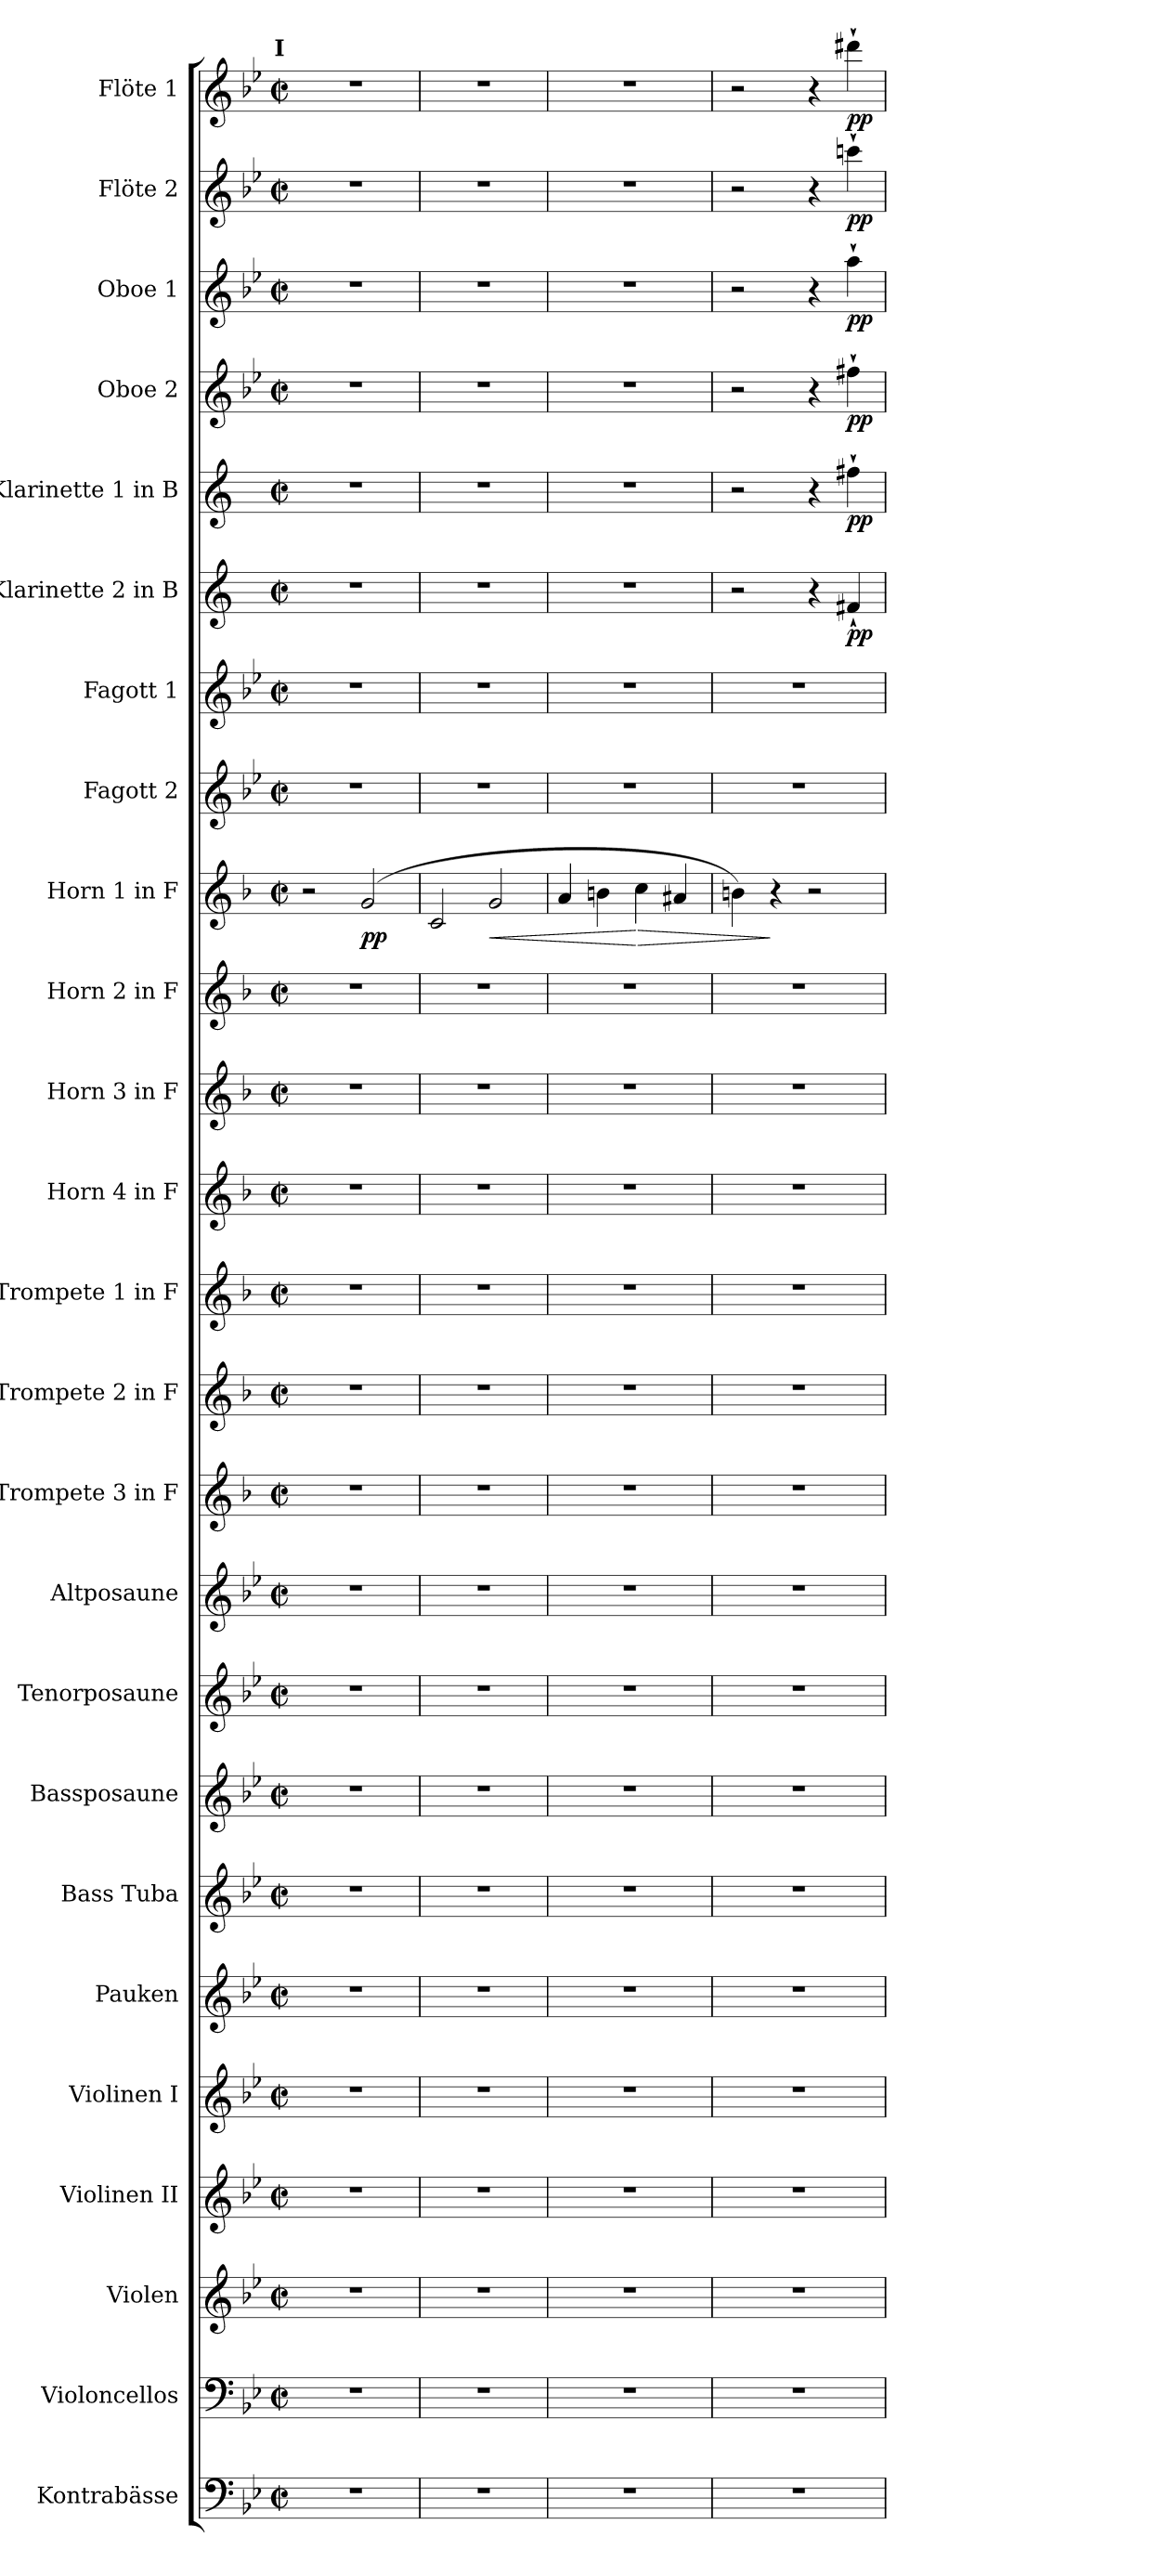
**kern	**kern	**kern	**kern	**kern	**kern	**kern	**kern	**kern	**kern	**kern	**kern	**kern	**kern	**kern	**kern	**kern	**dynam	**kern	**kern	**kern	**dynam	**kern	**dynam	**kern	**dynam	**kern	**dynam	**kern	**dynam	**kern	**dynam
*part25	*part24	*part23	*part22	*part21	*part20	*part19	*part18	*part17	*part16	*part15	*part14	*part13	*part12	*part11	*part10	*part9	*part9	*part8	*part7	*part6	*part6	*part5	*part5	*part4	*part4	*part3	*part3	*part2	*part2	*part1	*part1
*staff25	*staff24	*staff23	*staff22	*staff21	*staff20	*staff19	*staff18	*staff17	*staff16	*staff15	*staff14	*staff13	*staff12	*staff11	*staff10	*staff9	*staff9	*staff8	*staff7	*staff6	*staff6	*staff5	*staff5	*staff4	*staff4	*staff3	*staff3	*staff2	*staff2	*staff1	*staff1
*I"Kontrabässe	*I"Violoncellos	*I"Violen	*I"Violinen II	*I"Violinen I	*I"Pauken	*I"Bass Tuba	*I"Bassposaune	*I"Tenorposaune	*I"Altposaune	*I"Trompete 3 in F	*I"Trompete 2 in F	*I"Trompete 1 in F	*I"Horn 4 in F	*I"Horn 3 in F	*I"Horn 2 in F	*I"Horn 1 in F	*	*I"Fagott 2	*I"Fagott 1	*I"Klarinette 2 in B	*	*I"Klarinette 1 in B	*	*I"Oboe 2	*	*I"Oboe 1	*	*I"Flöte 2	*	*I"Flöte 1	*
*I'Kb.	*I'Vc.	*	*I'Vln. II	*I'Vln. I	*I'Pk.	*I'Ba. Tb.	*I'B. Psn.	*I'T. Psn.	*I'A. Psn.	*I'Tpt. 3 in F	*I'Tpt. 2 in F	*I'Tpt. 1 in F	*I'Hn. 4 in F	*I'Hn. 3  in F	*I'Hn. 2  in F	*I'Hn. 1 in F	*	*I'Fgt. 2	*I'Fgt. 1	*I'Kl. 2 in B	*	*I'Kl. 1  in B	*	*I'Ob. 2	*	*I'Ob. 1	*	*I'Fl. 2	*	*I'Fl. 1	*
*clefF4	*clefF4	*clefG2	*clefG2	*clefG2	*clefG2	*clefG2	*clefG2	*clefG2	*clefG2	*clefG2	*clefG2	*clefG2	*clefG2	*clefG2	*clefG2	*clefG2	*	*clefG2	*clefG2	*clefG2	*	*clefG2	*	*clefG2	*	*clefG2	*	*clefG2	*	*clefG2	*
*ITrd7c12	*	*	*	*	*	*	*	*	*	*ITrd-3c-5	*ITrd-3c-5	*ITrd-3c-5	*ITrd4c7	*ITrd4c7	*ITrd4c7	*ITrd4c7	*	*	*	*ITrd1c2	*	*ITrd1c2	*	*	*	*	*	*	*	*	*
*k[b-e-]	*k[b-e-]	*k[b-e-]	*k[b-e-]	*k[b-e-]	*k[b-e-]	*k[b-e-]	*k[b-e-]	*k[b-e-]	*k[b-e-]	*k[b-e-]	*k[b-e-]	*k[b-e-]	*k[b-e-]	*k[b-e-]	*k[b-e-]	*k[b-e-]	*	*k[b-e-]	*k[b-e-]	*k[b-e-]	*	*k[b-e-]	*	*k[b-e-]	*	*k[b-e-]	*	*k[b-e-]	*	*k[b-e-]	*
*M2/2	*M2/2	*M2/2	*M2/2	*M2/2	*M2/2	*M2/2	*M2/2	*M2/2	*M2/2	*M2/2	*M2/2	*M2/2	*M2/2	*M2/2	*M2/2	*M2/2	*	*M2/2	*M2/2	*M2/2	*	*M2/2	*	*M2/2	*	*M2/2	*	*M2/2	*	*M2/2	*
*met(c|)	*met(c|)	*met(c|)	*met(c|)	*met(c|)	*met(c|)	*met(c|)	*met(c|)	*met(c|)	*met(c|)	*met(c|)	*met(c|)	*met(c|)	*met(c|)	*met(c|)	*met(c|)	*met(c|)	*	*met(c|)	*met(c|)	*met(c|)	*	*met(c|)	*	*met(c|)	*	*met(c|)	*	*met(c|)	*	*met(c|)	*
!!LO:REH:place=s1:a:B:enc=none:fs=14:t=I
=1	=1	=1	=1	=1	=1	=1	=1	=1	=1	=1	=1	=1	=1	=1	=1	=1	=1	=1	=1	=1	=1	=1	=1	=1	=1	=1	=1	=1	=1	=1	=1
1r	1r	1r	1r	1r	1r	1r	1r	1r	1r	1r	1r	1r	1r	1r	1r	2r	.	1r	1r	1r	.	1r	.	1r	.	1r	.	1r	.	1r	.
!	!	!	!	!	!	!	!	!	!	!	!	!	!	!	!	!	!LO:DY:b	!	!	!	!	!	!	!	!	!	!	!	!	!	!
.	.	.	.	.	.	.	.	.	.	.	.	.	.	.	.	(>2c/	pp	.	.	.	.	.	.	.	.	.	.	.	.	.	.
=2	=2	=2	=2	=2	=2	=2	=2	=2	=2	=2	=2	=2	=2	=2	=2	=2	=2	=2	=2	=2	=2	=2	=2	=2	=2	=2	=2	=2	=2	=2	=2
1r	1r	1r	1r	1r	1r	1r	1r	1r	1r	1r	1r	1r	1r	1r	1r	2F/	.	1r	1r	1r	.	1r	.	1r	.	1r	.	1r	.	1r	.
!	!	!	!	!	!	!	!	!	!	!	!	!	!	!	!	!	!LO:HP:b	!	!	!	!	!	!	!	!	!	!	!	!	!	!
.	.	.	.	.	.	.	.	.	.	.	.	.	.	.	.	2c/	<	.	.	.	.	.	.	.	.	.	.	.	.	.	.
=3	=3	=3	=3	=3	=3	=3	=3	=3	=3	=3	=3	=3	=3	=3	=3	=3	=3	=3	=3	=3	=3	=3	=3	=3	=3	=3	=3	=3	=3	=3	=3
1r	1r	1r	1r	1r	1r	1r	1r	1r	1r	1r	1r	1r	1r	1r	1r	4d/	.	1r	1r	1r	.	1r	.	1r	.	1r	.	1r	.	1r	.
.	.	.	.	.	.	.	.	.	.	.	.	.	.	.	.	4en\	.	.	.	.	.	.	.	.	.	.	.	.	.	.	.
!	!	!	!	!	!	!	!	!	!	!	!	!	!	!	!	!	!LO:HP:n=1:b	!	!	!	!	!	!	!	!	!	!	!	!	!	!
.	.	.	.	.	.	.	.	.	.	.	.	.	.	.	.	4f\	[ >	.	.	.	.	.	.	.	.	.	.	.	.	.	.
.	.	.	.	.	.	.	.	.	.	.	.	.	.	.	.	4d#X/	.	.	.	.	.	.	.	.	.	.	.	.	.	.	.
=4	=4	=4	=4	=4	=4	=4	=4	=4	=4	=4	=4	=4	=4	=4	=4	=4	=4	=4	=4	=4	=4	=4	=4	=4	=4	=4	=4	=4	=4	=4	=4
1r	1r	1r	1r	1r	1r	1r	1r	1r	1r	1r	1r	1r	1r	1r	1r	4en\)	.	1r	1r	2r	.	2r	.	2r	.	2r	.	2r	.	2r	.
.	.	.	.	.	.	.	.	.	.	.	.	.	.	.	.	4r	]	.	.	.	.	.	.	.	.	.	.	.	.	.	.
.	.	.	.	.	.	.	.	.	.	.	.	.	.	.	.	2r	.	.	.	4r	.	4r	.	4r	.	4r	.	4r	.	4r	.
!	!	!	!	!	!	!	!	!	!	!	!	!	!	!	!	!	!	!	!	!	!LO:DY:b	!	!LO:DY:b	!	!LO:DY:b	!	!LO:DY:b	!	!LO:DY:b	!	!LO:DY:b
.	.	.	.	.	.	.	.	.	.	.	.	.	.	.	.	.	.	.	.	4en`/	pp	4een`\	pp	4ff#X`\	pp	4aa`\	pp	4cccn`\	pp	4ddd#X`\	pp
=	=	=	=	=	=	=	=	=	=	=	=	=	=	=	=	=	=	=	=	=	=	=	=	=	=	=	=	=	=	=	=
*-	*-	*-	*-	*-	*-	*-	*-	*-	*-	*-	*-	*-	*-	*-	*-	*-	*-	*-	*-	*-	*-	*-	*-	*-	*-	*-	*-	*-	*-	*-	*-
